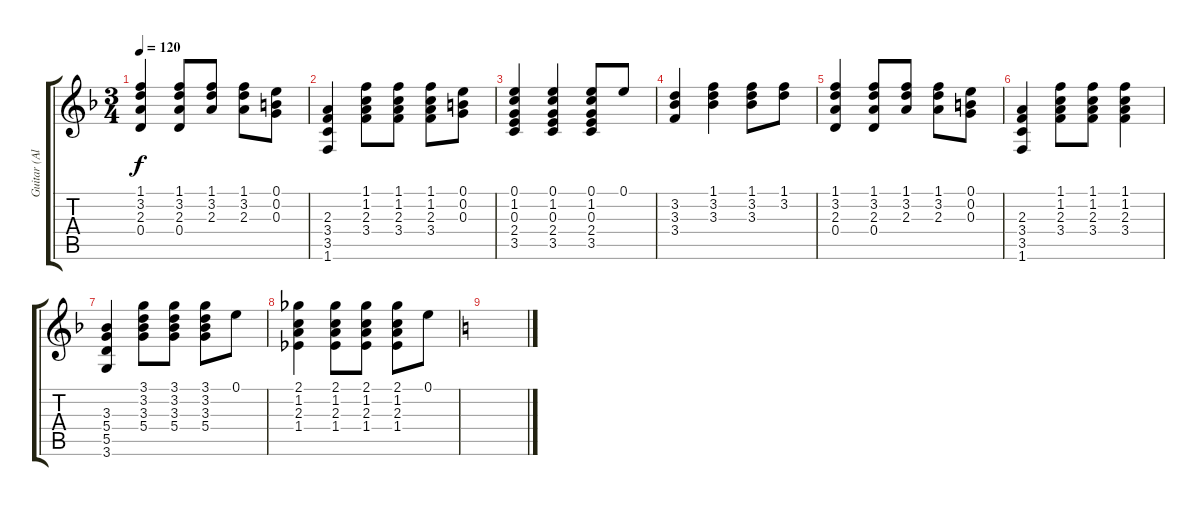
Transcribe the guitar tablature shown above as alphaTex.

\track ("Guitar (Alex)" "Guitar (Al") {instrument acousticguitarnylon}
\staff {score tabs}
\tuning (E4 B3 G3 D3 A2 E2) {hide}
\ts (3 4)
\tempo 120
\clef g2
\ks f
(1.1 3.2 2.3 0.4).4{dy f} (1.1 3.2 2.3 0.4).8 (1.1 3.2 2.3).8 (1.1 3.2 2.3).8 (0.1 0.2 0.3).8 |
(2.3 3.4 3.5 1.6).4 (1.1 1.2 2.3 3.4).8 (1.1 1.2 2.3 3.4).8 (1.1 1.2 2.3 3.4).8 (0.1 0.2 0.3).8 |
(0.1 1.2 0.3 2.4 3.5).4 (0.1 1.2 0.3 2.4 3.5).4 (0.1 1.2 0.3 2.4 3.5).8 0.1.8 |
(3.2 3.3 3.4).4 (1.1 3.2 3.3).4 (1.1 3.2 3.3).8 (1.1 3.2).8 |
(1.1 3.2 2.3 0.4).4 (1.1 3.2 2.3 0.4).8 (1.1 3.2 2.3).8 (1.1 3.2 2.3).8 (0.1 0.2 0.3).8 |
(2.3 3.4 3.5 1.6).4 (1.1 1.2 2.3 3.4).8 (1.1 1.2 2.3 3.4).8 (1.1 1.2 2.3 3.4).4 |
(3.3 5.4 5.5 3.6).4 (3.1 3.2 3.3 5.4).8 (3.1 3.2 3.3 5.4).8 (3.1 3.2 3.3 5.4).8 0.1.8 |
(2.1 1.2 2.3 1.4).4 (2.1 1.2 2.3 1.4).8 (2.1 1.2 2.3 1.4).8 (2.1 1.2 2.3 1.4).8 0.1.8 |
\ks c
